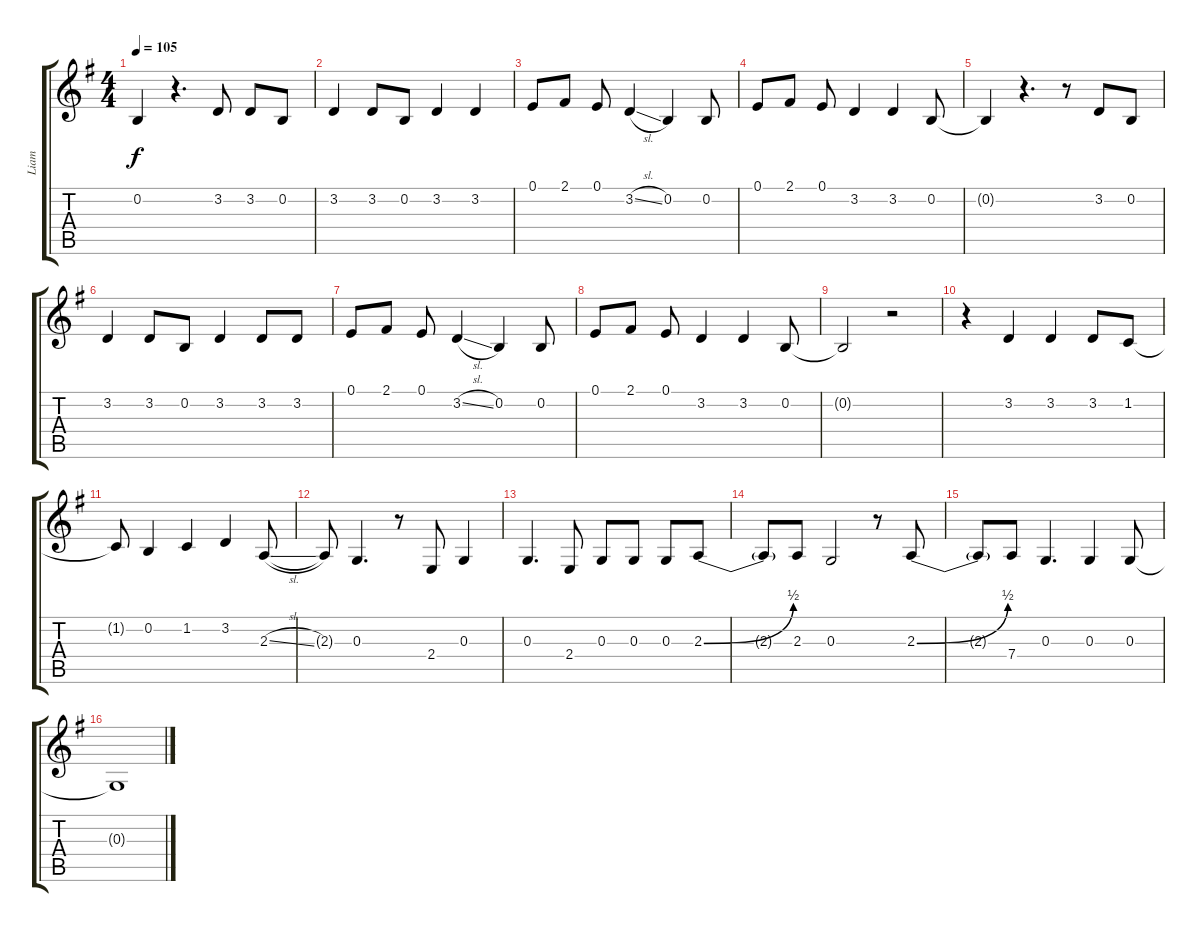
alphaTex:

\track ("Liam" "Liam") {instrument lead2sawtooth}
\staff {score tabs}
\tuning (E4 B3 G3 D3 A2 E2) {hide}
\ts (4 4)
\tempo 105
\clef g2
\ks g
0.2{t}.4{dy f} r.4{d} 3.2.8 3.2.8 0.2.8 |
3.2.4 3.2.8 0.2.8 3.2.4 3.2.4 |
0.1.8 2.1.8 0.1.8 3.2{sl}.4 0.2.4 0.2.8 |
0.1.8 2.1.8 0.1.8 3.2.4 3.2.4 0.2.8 |
0.2{t}.4 r.4{d} r.8 3.2.8 0.2.8 |
3.2.4 3.2.8 0.2.8 3.2.4 3.2.8 3.2.8 |
0.1.8 2.1.8 0.1.8 3.2{sl}.4 0.2.4 0.2.8 |
0.1.8 2.1.8 0.1.8 3.2.4 3.2.4 0.2.8 |
0.2{t}.2 r.2 |
r.4 3.2.4 3.2.4 3.2.8 1.2.8 |
1.2{t}.8 0.2.4 1.2.4 3.2.4 2.3{sl}.8 |
2.3{t}.8 0.3.4{d} r.8 2.4.8 0.3.4 |
0.3.4{d} 2.4.8 0.3.8 0.3.8 0.3.8 2.3{be (bend 0 0 60 2)}.8 |
2.3{t}.8 2.3.8 0.3.2 r.8 2.3{be (bend 0 0 60 2)}.8 |
2.3{t}.8 7.4.8 0.3.4{d} 0.3.4 0.3.8 |
0.3{t}.1
